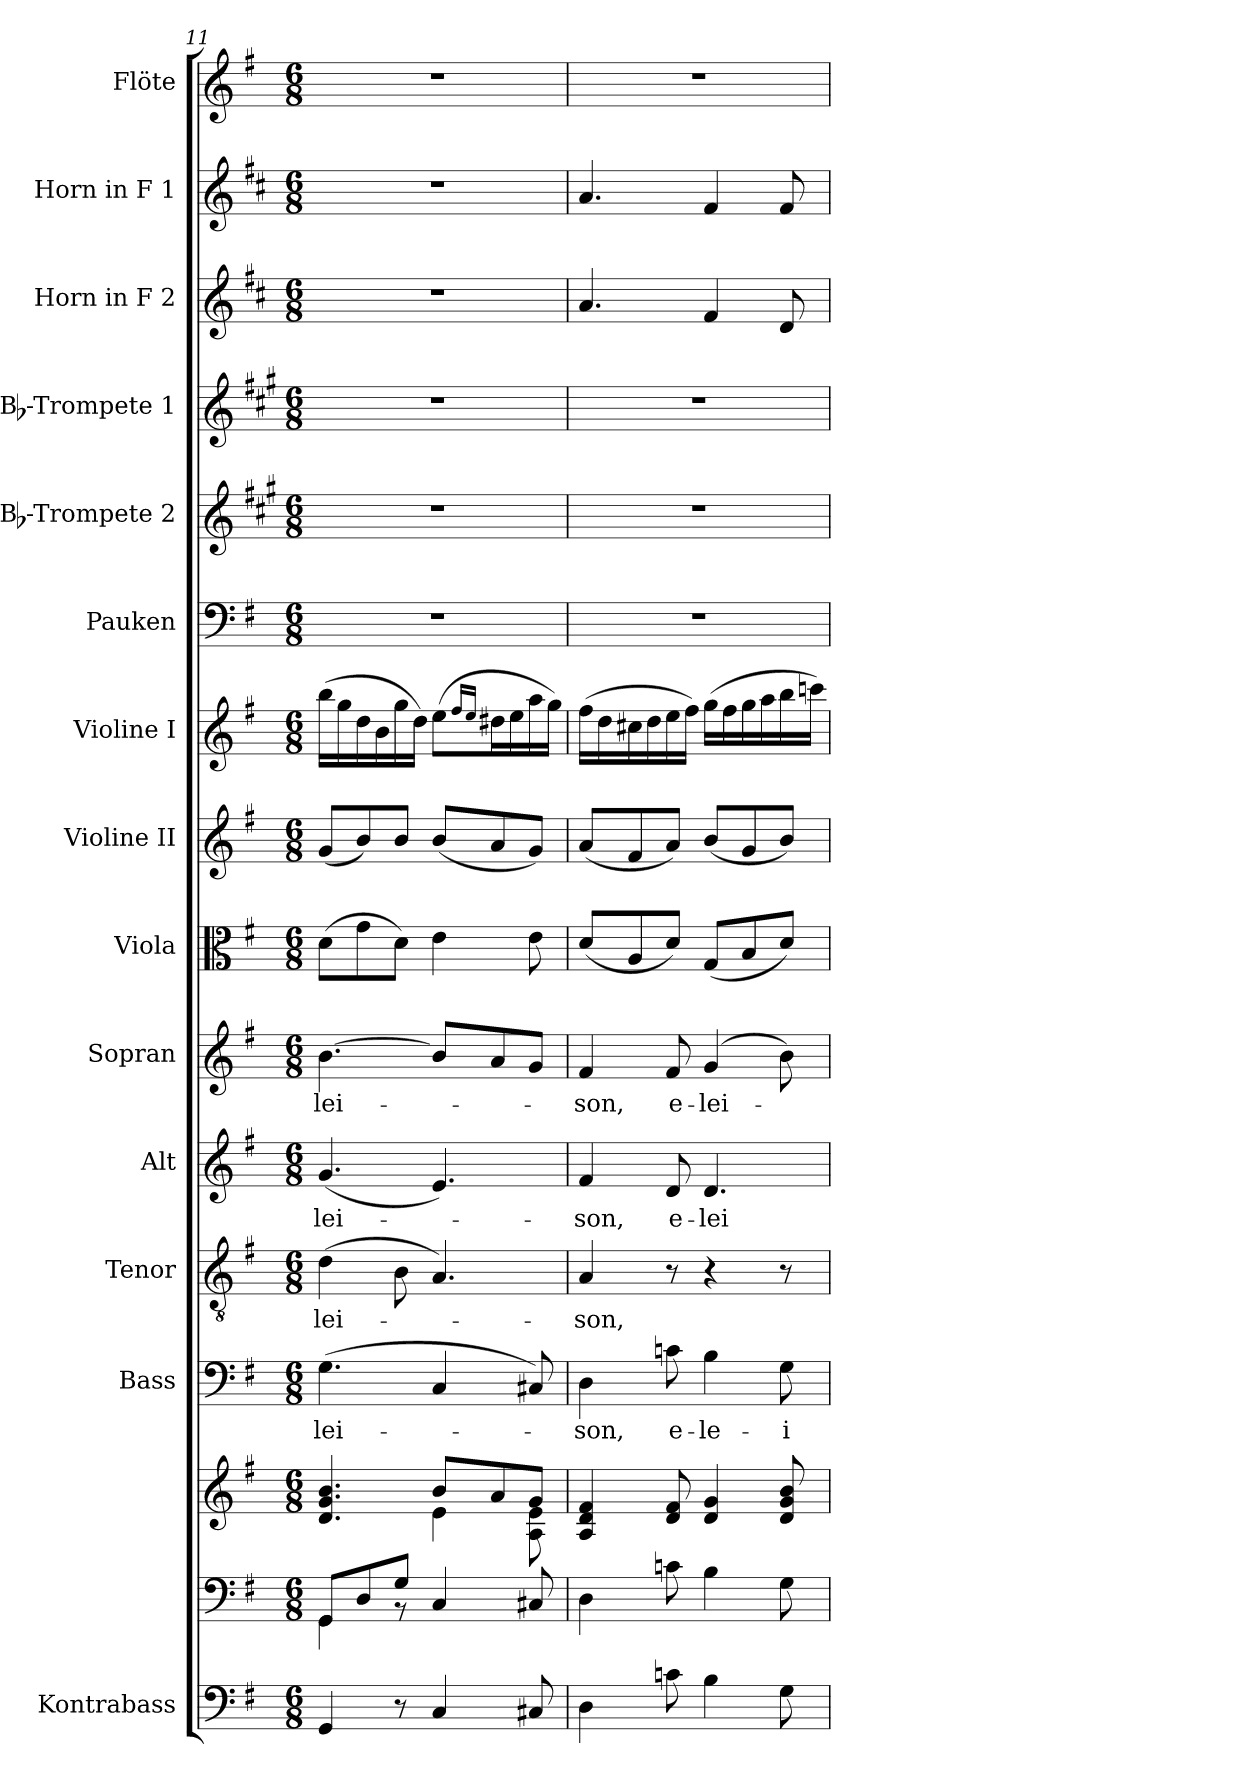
**kern	**kern	**kern	**kern	**text	**kern	**text	**kern	**text	**kern	**text	**kern	**kern	**kern	**kern	**kern	**kern	**kern	**kern	**kern
*part15	*part14	*part14	*part13	*part13	*part12	*part12	*part11	*part11	*part10	*part10	*part9	*part8	*part7	*part6	*part5	*part4	*part3	*part2	*part1
*staff16	*staff15	*staff14	*staff13	*staff13	*staff12	*staff12	*staff11	*staff11	*staff10	*staff10	*staff9	*staff8	*staff7	*staff6	*staff5	*staff4	*staff3	*staff2	*staff1
*I"Kontrabass	*	*	*I"Bass	*	*I"Tenor	*	*I"Alt	*	*I"Sopran	*	*I"Viola	*I"Violine II	*I"Violine I	*I"Pauken	*I"Bb-Trompete 2	*I"Bb-Trompete 1	*I"Horn in F 2	*I"Horn in F 1	*I"Flöte
*I'Kb.	*	*	*I'B.	*	*I'T.	*	*I'A.	*	*I'S.	*	*I'Vla.	*I'Vl. II	*I'Vl. I	*I'Pk.	*I'Bb Trp. 2	*I'Bb Trp. 1	*	*	*I'Fl.
*clefF4	*clefF4	*clefG2	*clefF4	*	*clefGv2	*	*clefG2	*	*clefG2	*	*clefC3	*clefG2	*clefG2	*clefF4	*clefG2	*clefG2	*clefG2	*clefG2	*clefG2
*ITrd7c12	*	*	*	*	*	*	*	*	*	*	*	*	*	*	*ITrd1c2	*ITrd1c2	*ITrd4c7	*ITrd4c7	*
*k[f#]	*k[f#]	*k[f#]	*k[f#]	*	*k[f#]	*	*k[f#]	*	*k[f#]	*	*k[f#]	*k[f#]	*k[f#]	*k[f#]	*k[f#]	*k[f#]	*k[f#]	*k[f#]	*k[f#]
*G:	*G:	*G:	*G:	*	*G:	*	*G:	*	*G:	*	*G:	*G:	*G:	*G:	*G:	*G:	*G:	*G:	*G:
*M6/8	*M6/8	*M6/8	*M6/8	*	*M6/8	*	*M6/8	*	*M6/8	*	*M6/8	*M6/8	*M6/8	*M6/8	*M6/8	*M6/8	*M6/8	*M6/8	*M6/8
=11	=11	=11	=11	=11	=11	=11	=11	=11	=11	=11	=11	=11	=11	=11	=11	=11	=11	=11	=11
*	*^	*^	*	*	*	*	*	*	*	*	*	*	*	*	*	*	*	*	*
!	!	!	!	!	!	!LO:LY:b	!	!LO:LY:b	!	!LO:LY:b	!	!LO:LY:b	!	!	!	!	!	!	!	!	!
4GGG/	8GG/L	4GG\	4.d/ 4.g/ 4.b/	4.ryy	(>4.G\	-lei-	(>4d\	-lei-	(<4.g/	-lei-	[4.b\	-lei-	(>8d\L	(<8g/L	(>16bb\LL	2.r	2.r	2.r	2.r	2.r	2.r
.	.	.	.	.	.	.	.	.	.	.	.	.	.	.	16gg\	.	.	.	.	.	.
.	8D/	.	.	.	.	.	.	.	.	.	.	.	8g\	8b/)	16dd\	.	.	.	.	.	.
.	.	.	.	.	.	.	.	.	.	.	.	.	.	.	16b\	.	.	.	.	.	.
8r	8G/J	8rBB	.	.	.	.	8B\	.	.	.	.	.	8d\J)	8b/J	16gg\	.	.	.	.	.	.
.	.	.	.	.	.	.	.	.	.	.	.	.	.	.	16dd\JJ)	.	.	.	.	.	.
4CC/	4C/	4.ryy	8b/L	4e\	4C/	.	4.A/)	.	4.e/)	.	8b/L]	.	4e\	(<8b/L	(>8ee\L	.	.	.	.	.	.
.	.	.	.	.	.	.	.	.	.	.	.	.	.	.	16qff#/LL	.	.	.	.	.	.
.	.	.	.	.	.	.	.	.	.	.	.	.	.	.	16qee/JJ	.	.	.	.	.	.
.	.	.	8a/	.	.	.	.	.	.	.	8a/	.	.	8a/	16dd#X\L	.	.	.	.	.	.
.	.	.	.	.	.	.	.	.	.	.	.	.	.	.	16ee\	.	.	.	.	.	.
8CC#X/	8C#X/	.	8g/J	8A\ 8e\	8C#X/)	.	.	.	.	.	8g/J	.	8e\	8g/J)	16aa\	.	.	.	.	.	.
.	.	.	.	.	.	.	.	.	.	.	.	.	.	.	16gg\JJ)	.	.	.	.	.	.
*	*v	*v	*	*	*	*	*	*	*	*	*	*	*	*	*	*	*	*	*	*	*
*	*	*v	*v	*	*	*	*	*	*	*	*	*	*	*	*	*	*	*	*	*
!!LO:PB:g=z
=12	=12	=12	=12	=12	=12	=12	=12	=12	=12	=12	=12	=12	=12	=12	=12	=12	=12	=12	=12
!	!	!	!	!LO:LY:b	!	!LO:LY:b	!	!LO:LY:b	!	!LO:LY:b	!	!	!	!	!	!	!	!	!
4DD\	4D\	4A/ 4d/ 4f#/	4D\	-son,	4A/	-son,	4f#/	-son,	4f#/	-son,	(<8d/L	(<8a/L	(>16ff#\LL	2.r	2.r	2.r	4.d/	4.d/	2.r
.	.	.	.	.	.	.	.	.	.	.	.	.	16dd\	.	.	.	.	.	.
.	.	.	.	.	.	.	.	.	.	.	8A/	8f#/	16cc#X\	.	.	.	.	.	.
.	.	.	.	.	.	.	.	.	.	.	.	.	16dd\	.	.	.	.	.	.
!	!	!	!	!LO:LY:b	!	!	!	!LO:LY:b	!	!LO:LY:b	!	!	!	!	!	!	!	!	!
8Cn\	8cn\	8d/ 8f#/	8cn\	e-	8r	.	8d/	e-	8f#/	e-	8d/J)	8a/J)	16ee\	.	.	.	.	.	.
.	.	.	.	.	.	.	.	.	.	.	.	.	16ff#\JJ)	.	.	.	.	.	.
!	!	!	!	!LO:LY:b	!	!	!	!LO:LY:b	!	!LO:LY:b	!	!	!	!	!	!	!	!	!
4BB\	4B\	4d/ 4g/	4B\	-le-	4r	.	4.d/	-lei-	(4g/	-lei-	(<8G/L	(<8b/L	(>16gg\LL	.	.	.	4B/	4B/	.
.	.	.	.	.	.	.	.	.	.	.	.	.	16ff#\	.	.	.	.	.	.
.	.	.	.	.	.	.	.	.	.	.	8B/	8g/	16gg\	.	.	.	.	.	.
.	.	.	.	.	.	.	.	.	.	.	.	.	16aa\	.	.	.	.	.	.
!	!	!	!	!LO:LY:b	!	!	!	!	!	!	!	!	!	!	!	!	!	!	!
8GG\	8G\	8d/ 8g/ 8b/	8G\	-i-	8r	.	.	.	8b\)	.	8d/J)	8b/J)	16bb\	.	.	.	8G/	8B/	.
.	.	.	.	.	.	.	.	.	.	.	.	.	16cccn\JJ)	.	.	.	.	.	.
=	=	=	=	=	=	=	=	=	=	=	=	=	=	=	=	=	=	=	=
*-	*-	*-	*-	*-	*-	*-	*-	*-	*-	*-	*-	*-	*-	*-	*-	*-	*-	*-	*-
